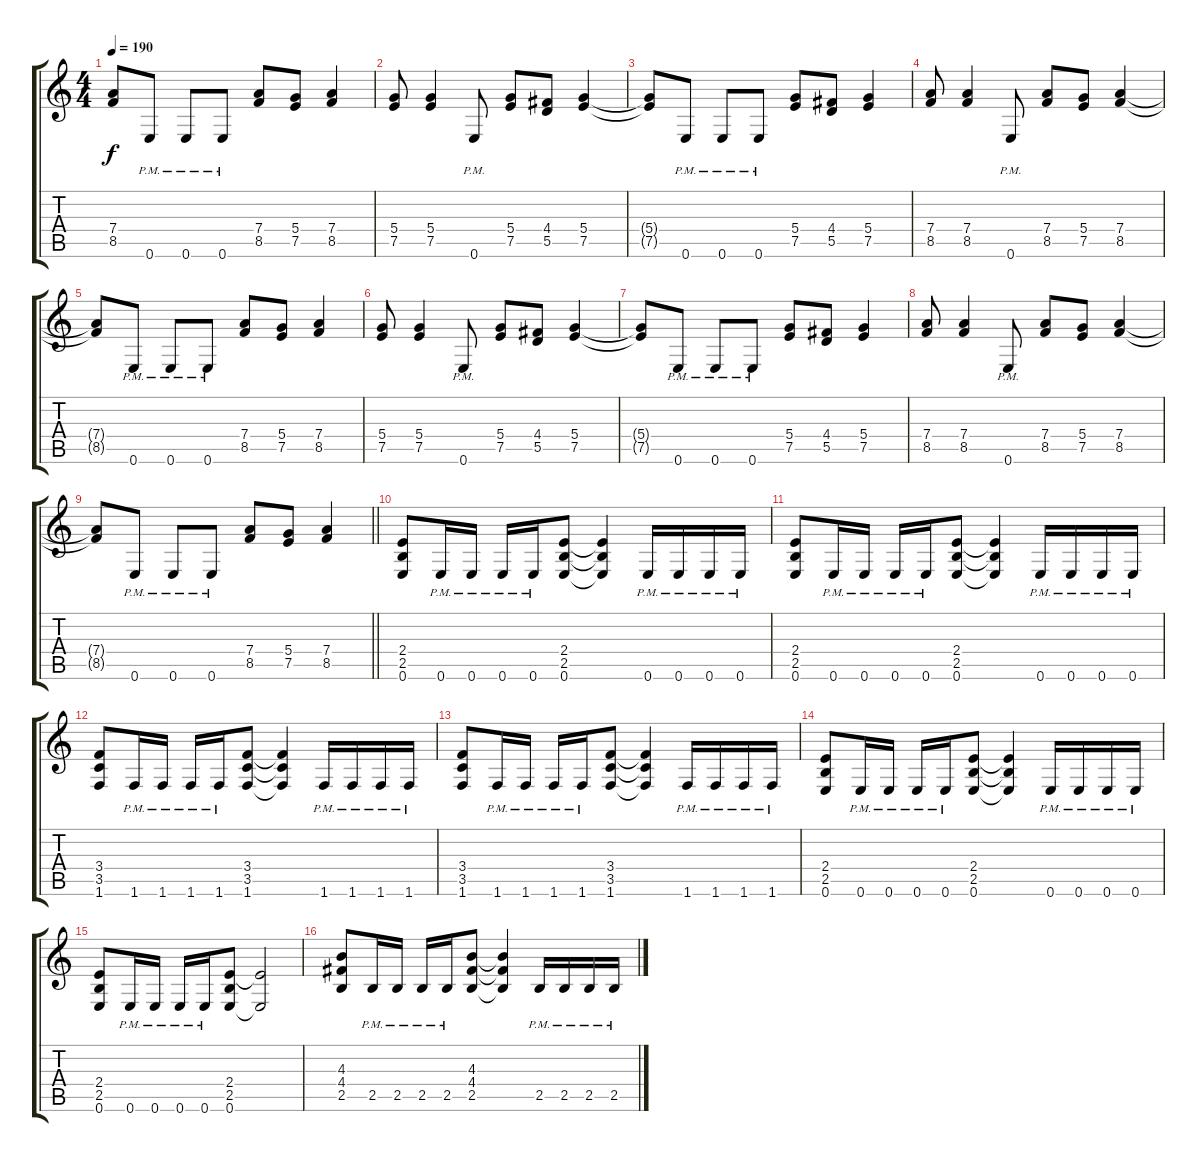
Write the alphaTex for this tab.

\track "" {instrument distortionguitar}
\staff {score tabs}
\tuning (E4 B3 G3 D3 A2 E2) {hide}
\ts (4 4)
\tempo 190
\clef g2
\ks c
(7.4{t} 8.5{t}).8{dy f} 0.6{pm}.8 0.6{pm}.8 0.6{pm}.8 (7.4 8.5).8 (5.4 7.5).8 (7.4 8.5).4 |
(5.4 7.5).8 (5.4 7.5).4 0.6{pm}.8 (5.4 7.5).8 (4.4 5.5).8 (5.4 7.5).4 |
(5.4{t} 7.5{t}).8 0.6{pm}.8 0.6{pm}.8 0.6{pm}.8 (5.4 7.5).8 (4.4 5.5).8 (5.4 7.5).4 |
(7.4 8.5).8 (7.4 8.5).4 0.6{pm}.8 (7.4 8.5).8 (5.4 7.5).8 (7.4 8.5).4 |
(7.4{t} 8.5{t}).8 0.6{pm}.8 0.6{pm}.8 0.6{pm}.8 (7.4 8.5).8 (5.4 7.5).8 (7.4 8.5).4 |
(5.4 7.5).8 (5.4 7.5).4 0.6{pm}.8 (5.4 7.5).8 (4.4 5.5).8 (5.4 7.5).4 |
(5.4{t} 7.5{t}).8 0.6{pm}.8 0.6{pm}.8 0.6{pm}.8 (5.4 7.5).8 (4.4 5.5).8 (5.4 7.5).4 |
(7.4 8.5).8 (7.4 8.5).4 0.6{pm}.8 (7.4 8.5).8 (5.4 7.5).8 (7.4 8.5).4 |
\barLineRight lightlight
(7.4{t} 8.5{t}).8 0.6{pm}.8 0.6{pm}.8 0.6{pm}.8 (7.4 8.5).8 (5.4 7.5).8 (7.4 8.5).4 |
(2.4 2.5 0.6).8 0.6{pm}.16 0.6{pm}.16 0.6{pm}.16 0.6{pm}.16 (2.4 2.5 0.6).8 (2.4{t} 2.5{t} 0.6{t}).4 0.6{pm}.16 0.6{pm}.16 0.6{pm}.16 0.6{pm}.16 |
(2.4 2.5 0.6).8 0.6{pm}.16 0.6{pm}.16 0.6{pm}.16 0.6{pm}.16 (2.4 2.5 0.6).8 (2.4{t} 2.5{t} 0.6{t}).4 0.6{pm}.16 0.6{pm}.16 0.6{pm}.16 0.6{pm}.16 |
(3.4 3.5 1.6).8 1.6{pm}.16 1.6{pm}.16 1.6{pm}.16 1.6{pm}.16 (3.4 3.5 1.6).8 (3.4{t} 3.5{t} 1.6{t}).4 1.6{pm}.16 1.6{pm}.16 1.6{pm}.16 1.6{pm}.16 |
(3.4 3.5 1.6).8 1.6{pm}.16 1.6{pm}.16 1.6{pm}.16 1.6{pm}.16 (3.4 3.5 1.6).8 (3.4{t} 3.5{t} 1.6{t}).4 1.6{pm}.16 1.6{pm}.16 1.6{pm}.16 1.6{pm}.16 |
(2.4 2.5 0.6).8 0.6{pm}.16 0.6{pm}.16 0.6{pm}.16 0.6{pm}.16 (2.4 2.5 0.6).8 (2.4{t} 2.5{t} 0.6{t}).4 0.6{pm}.16 0.6{pm}.16 0.6{pm}.16 0.6{pm}.16 |
(2.4 2.5 0.6).8 0.6{pm}.16 0.6{pm}.16 0.6{pm}.16 0.6{pm}.16 (2.4 2.5 0.6).8 (2.4{t} 0.6{t}).2 |
(4.3 4.4 2.5).8 2.5{pm}.16 2.5{pm}.16 2.5{pm}.16 2.5{pm}.16 (4.3 4.4 2.5).8 (4.3{t} 4.4{t} 2.5{t}).4 2.5{pm}.16 2.5{pm}.16 2.5{pm}.16 2.5{pm}.16
